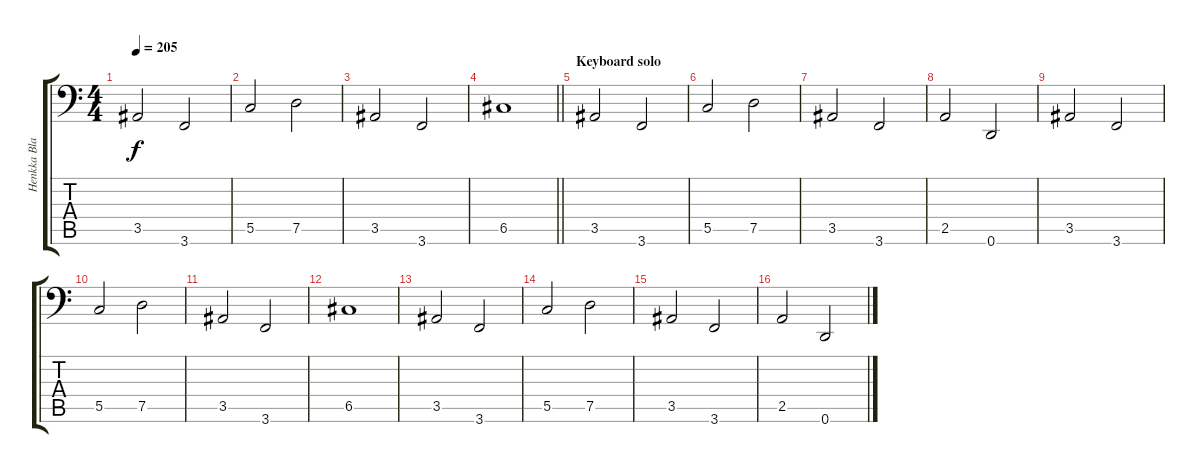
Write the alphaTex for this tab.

\track ("Henkka Blacksmith" "Henkka Bla") {instrument electricbasspick}
\staff {score tabs}
\tuning (D3 A2 F2 C2 G1 D1) {hide}
\ts (4 4)
\tempo 205
\clef f4
\ks c
3.5.2{dy f} 3.6.2 |
5.5.2 7.5.2 |
3.5.2 3.6.2 |
\barLineRight lightlight
6.5.1 |
\section ("" "Keyboard solo")
3.5.2 3.6.2 |
5.5.2 7.5.2 |
3.5.2 3.6.2 |
2.5.2 0.6.2 |
3.5.2 3.6.2 |
5.5.2 7.5.2 |
3.5.2 3.6.2 |
6.5.1 |
3.5.2 3.6.2 |
5.5.2 7.5.2 |
3.5.2 3.6.2 |
2.5.2 0.6.2
